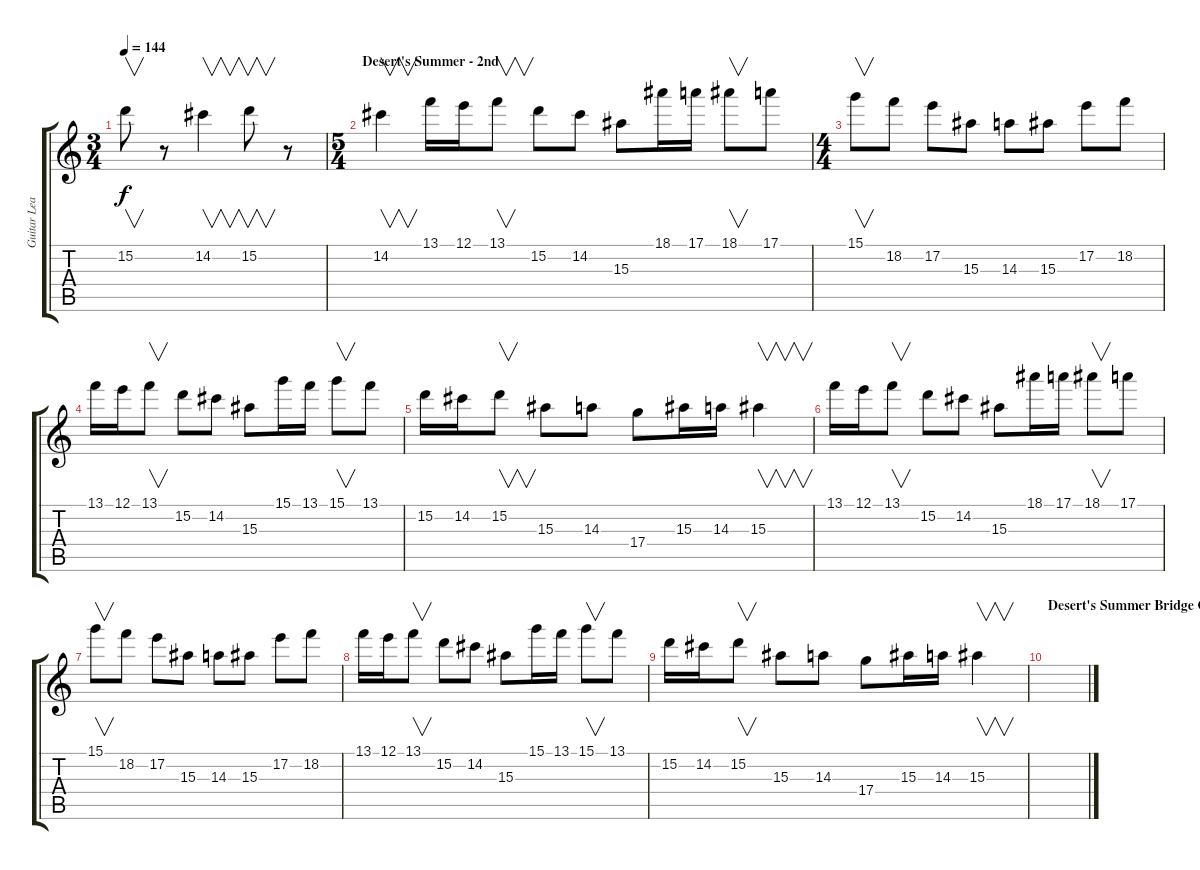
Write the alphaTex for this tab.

\track ("Guitar Lead" "Guitar Lea") {instrument distortionguitar}
\staff {score tabs}
\tuning (E4 B3 G3 D3 A2 E2) {hide}
\ts (3 4)
\tempo 144
\clef g2
\ks c
15.2.8{v dy f} r.8 14.2.4{v} 15.2.8{v} r.8 |
\ts (5 4)
\section ("" "Desert's Summer - 2nd")
14.2.4{v} 13.1.16 12.1.16 13.1.8{v} 15.2.8 14.2.8 15.3.8 18.1.16 17.1.16 18.1.8{v} 17.1.8 |
\ts (4 4)
15.1.8{v} 18.2.8 17.2.8 15.3.8 14.3.8 15.3.8 17.2.8 18.2.8 |
13.1.16 12.1.16 13.1.8{v} 15.2.8 14.2.8 15.3.8 15.1.16 13.1.16 15.1.8{v} 13.1.8 |
15.2.16 14.2.16 15.2.8{v} 15.3.8 14.3.8 17.4.8 15.3.16 14.3.16 15.3.4{v} |
13.1.16 12.1.16 13.1.8{v} 15.2.8 14.2.8 15.3.8 18.1.16 17.1.16 18.1.8{v} 17.1.8 |
15.1.8{v} 18.2.8 17.2.8 15.3.8 14.3.8 15.3.8 17.2.8 18.2.8 |
13.1.16 12.1.16 13.1.8{v} 15.2.8 14.2.8 15.3.8 15.1.16 13.1.16 15.1.8{v} 13.1.8 |
15.2.16 14.2.16 15.2.8{v} 15.3.8 14.3.8 17.4.8 15.3.16 14.3.16 15.3.4{v} |
\section ("" "Desert's Summer Bridge Orchestra")
